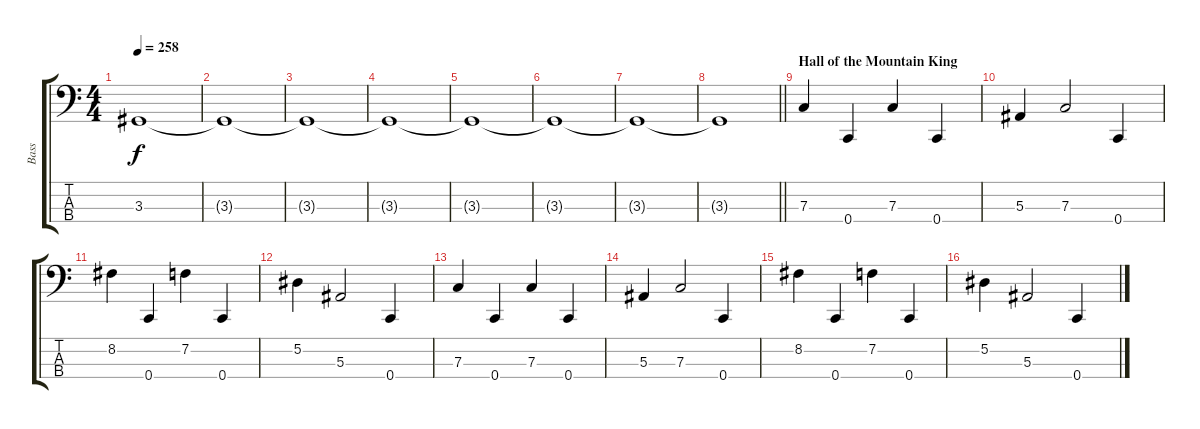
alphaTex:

\track ("Bass" "Bass") {instrument electricbassfinger}
\staff {score tabs}
\tuning (Eb2 Bb1 F1 C1) {hide}
\ts (4 4)
\tempo 258
\clef f4
\ks c
3.3{t}.1{dy f} |
3.3{t}.1 |
3.3{t}.1 |
3.3{t}.1 |
3.3{t}.1 |
3.3{t}.1 |
3.3{t}.1 |
\barLineRight lightlight
3.3{t}.1 |
\section ("" "Hall of the Mountain King")
7.3.4 0.4.4 7.3.4 0.4.4 |
5.3.4 7.3.2 0.4.4 |
8.2.4 0.4.4 7.2.4 0.4.4 |
5.2.4 5.3.2 0.4.4 |
7.3.4 0.4.4 7.3.4 0.4.4 |
5.3.4 7.3.2 0.4.4 |
8.2.4 0.4.4 7.2.4 0.4.4 |
5.2.4 5.3.2 0.4.4
